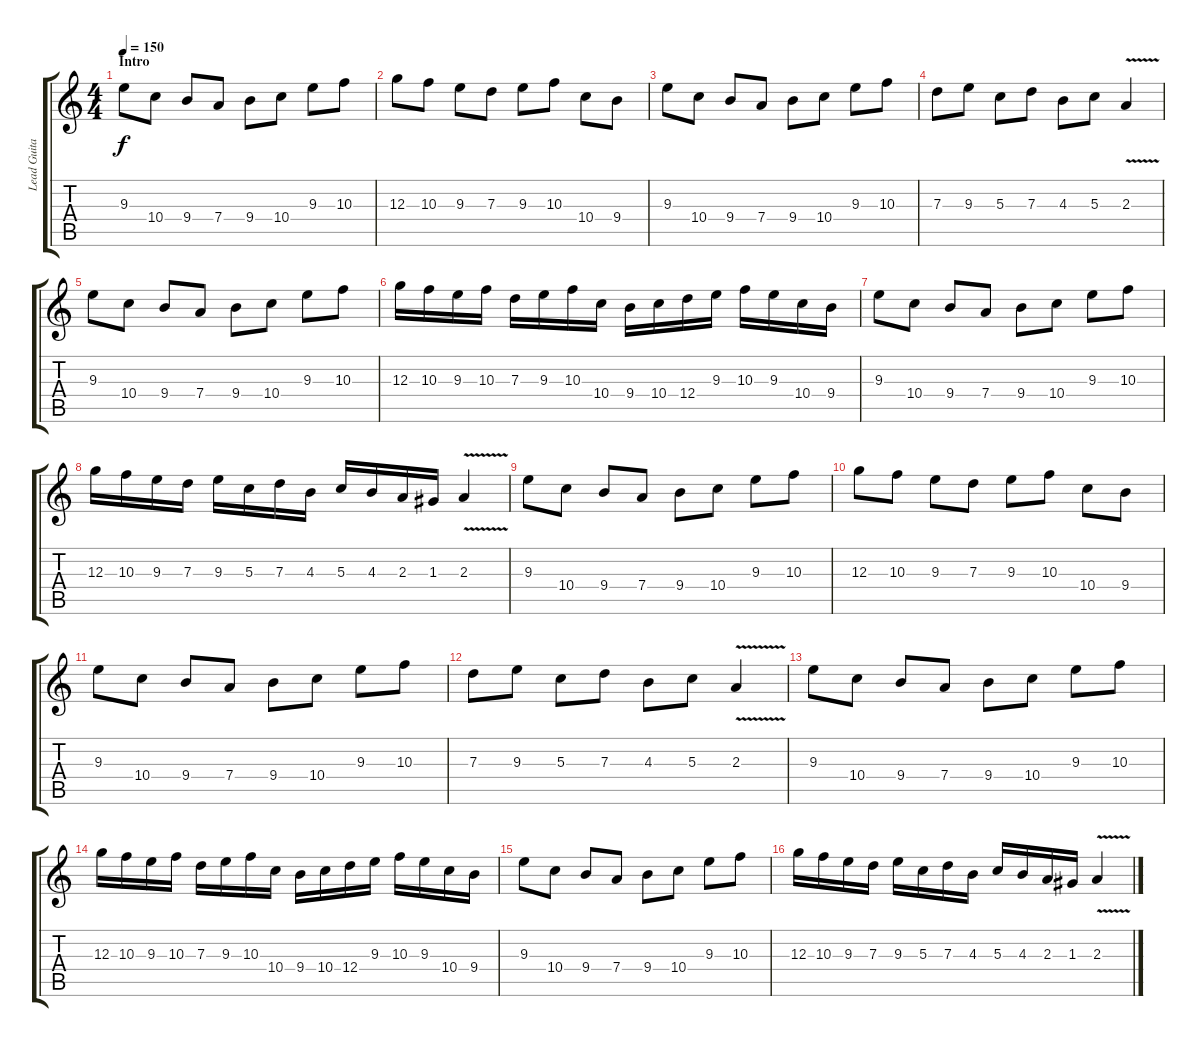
\track ("Lead Guitar/ WOWA" "Lead Guita") {instrument overdrivenguitar}
\staff {score tabs}
\tuning (E4 B3 G3 D3 A2 E2) {hide}
\ts (4 4)
\section ("" "Intro")
\tempo 150
\clef g2
\ks c
9.3.8{dy f instrument overdrivenguitar} 10.4.8 9.4.8 7.4.8 9.4.8 10.4.8 9.3.8 10.3.8 |
12.3.8 10.3.8 9.3.8 7.3.8 9.3.8 10.3.8 10.4.8 9.4.8 |
9.3.8 10.4.8 9.4.8 7.4.8 9.4.8 10.4.8 9.3.8 10.3.8 |
7.3.8 9.3.8 5.3.8 7.3.8 4.3.8 5.3.8 2.3{v}.4 |
9.3.8 10.4.8 9.4.8 7.4.8 9.4.8 10.4.8 9.3.8 10.3.8 |
12.3.16 10.3.16 9.3.16 10.3.16 7.3.16 9.3.16 10.3.16 10.4.16 9.4.16 10.4.16 12.4.16 9.3.16 10.3.16 9.3.16 10.4.16 9.4.16 |
9.3.8 10.4.8 9.4.8 7.4.8 9.4.8 10.4.8 9.3.8 10.3.8 |
12.3.16 10.3.16 9.3.16 7.3.16 9.3.16 5.3.16 7.3.16 4.3.16 5.3.16 4.3.16 2.3.16 1.3.16 2.3{v}.4 |
9.3.8 10.4.8 9.4.8 7.4.8 9.4.8 10.4.8 9.3.8 10.3.8 |
12.3.8 10.3.8 9.3.8 7.3.8 9.3.8 10.3.8 10.4.8 9.4.8 |
9.3.8 10.4.8 9.4.8 7.4.8 9.4.8 10.4.8 9.3.8 10.3.8 |
7.3.8 9.3.8 5.3.8 7.3.8 4.3.8 5.3.8 2.3{v}.4 |
9.3.8 10.4.8 9.4.8 7.4.8 9.4.8 10.4.8 9.3.8 10.3.8 |
12.3.16 10.3.16 9.3.16 10.3.16 7.3.16 9.3.16 10.3.16 10.4.16 9.4.16 10.4.16 12.4.16 9.3.16 10.3.16 9.3.16 10.4.16 9.4.16 |
9.3.8 10.4.8 9.4.8 7.4.8 9.4.8 10.4.8 9.3.8 10.3.8 |
12.3.16 10.3.16 9.3.16 7.3.16 9.3.16 5.3.16 7.3.16 4.3.16 5.3.16 4.3.16 2.3.16 1.3.16 2.3{v}.4
